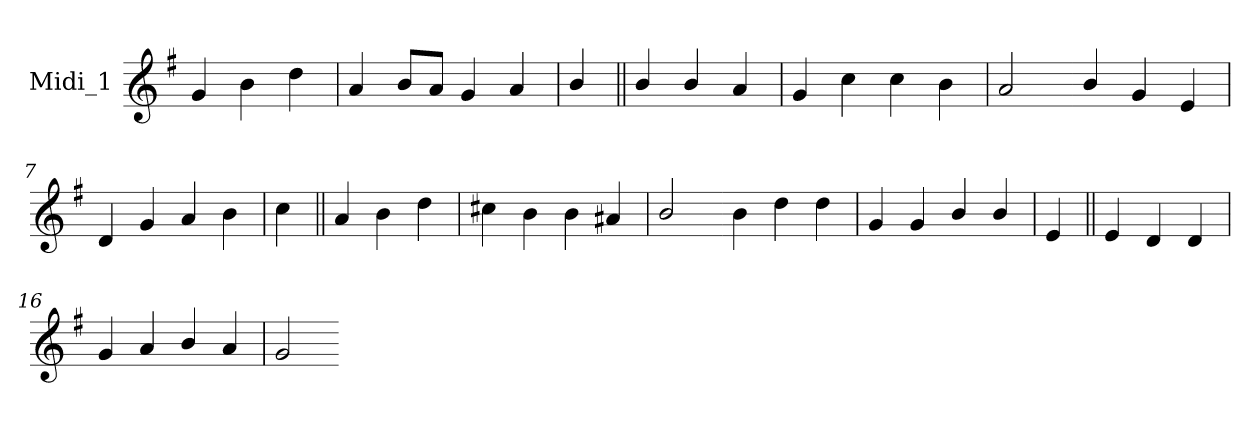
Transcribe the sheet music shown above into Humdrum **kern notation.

**kern
*part1
*staff1
*I"Midi_1
*clefG2
*k[f#]
*G:
=
4g
4b
4dd
=1
4a
8bL
8aJ
4g
4a
=2
4b/
=3||
4b/
4b/
4a/
=4
4g
4cc
4cc
4b
=5
2a
!!LO:LB:g=z
=6-
4b/
4g
4e
=7
4d
4g
4a
4b
=8
4cc
=9||
4a
4b
4dd
=10
4cc#X
4b
4b
4a#X
=11
2b/
!!LO:LB:g=z
=12-
4b
4dd
4dd
=13
4g
4g
4b/
4b/
=14
4e/
=15||
4e/
4d/
4d/
=16
4g/
4a/
4b/
4a
=17
2g
=-
*-
